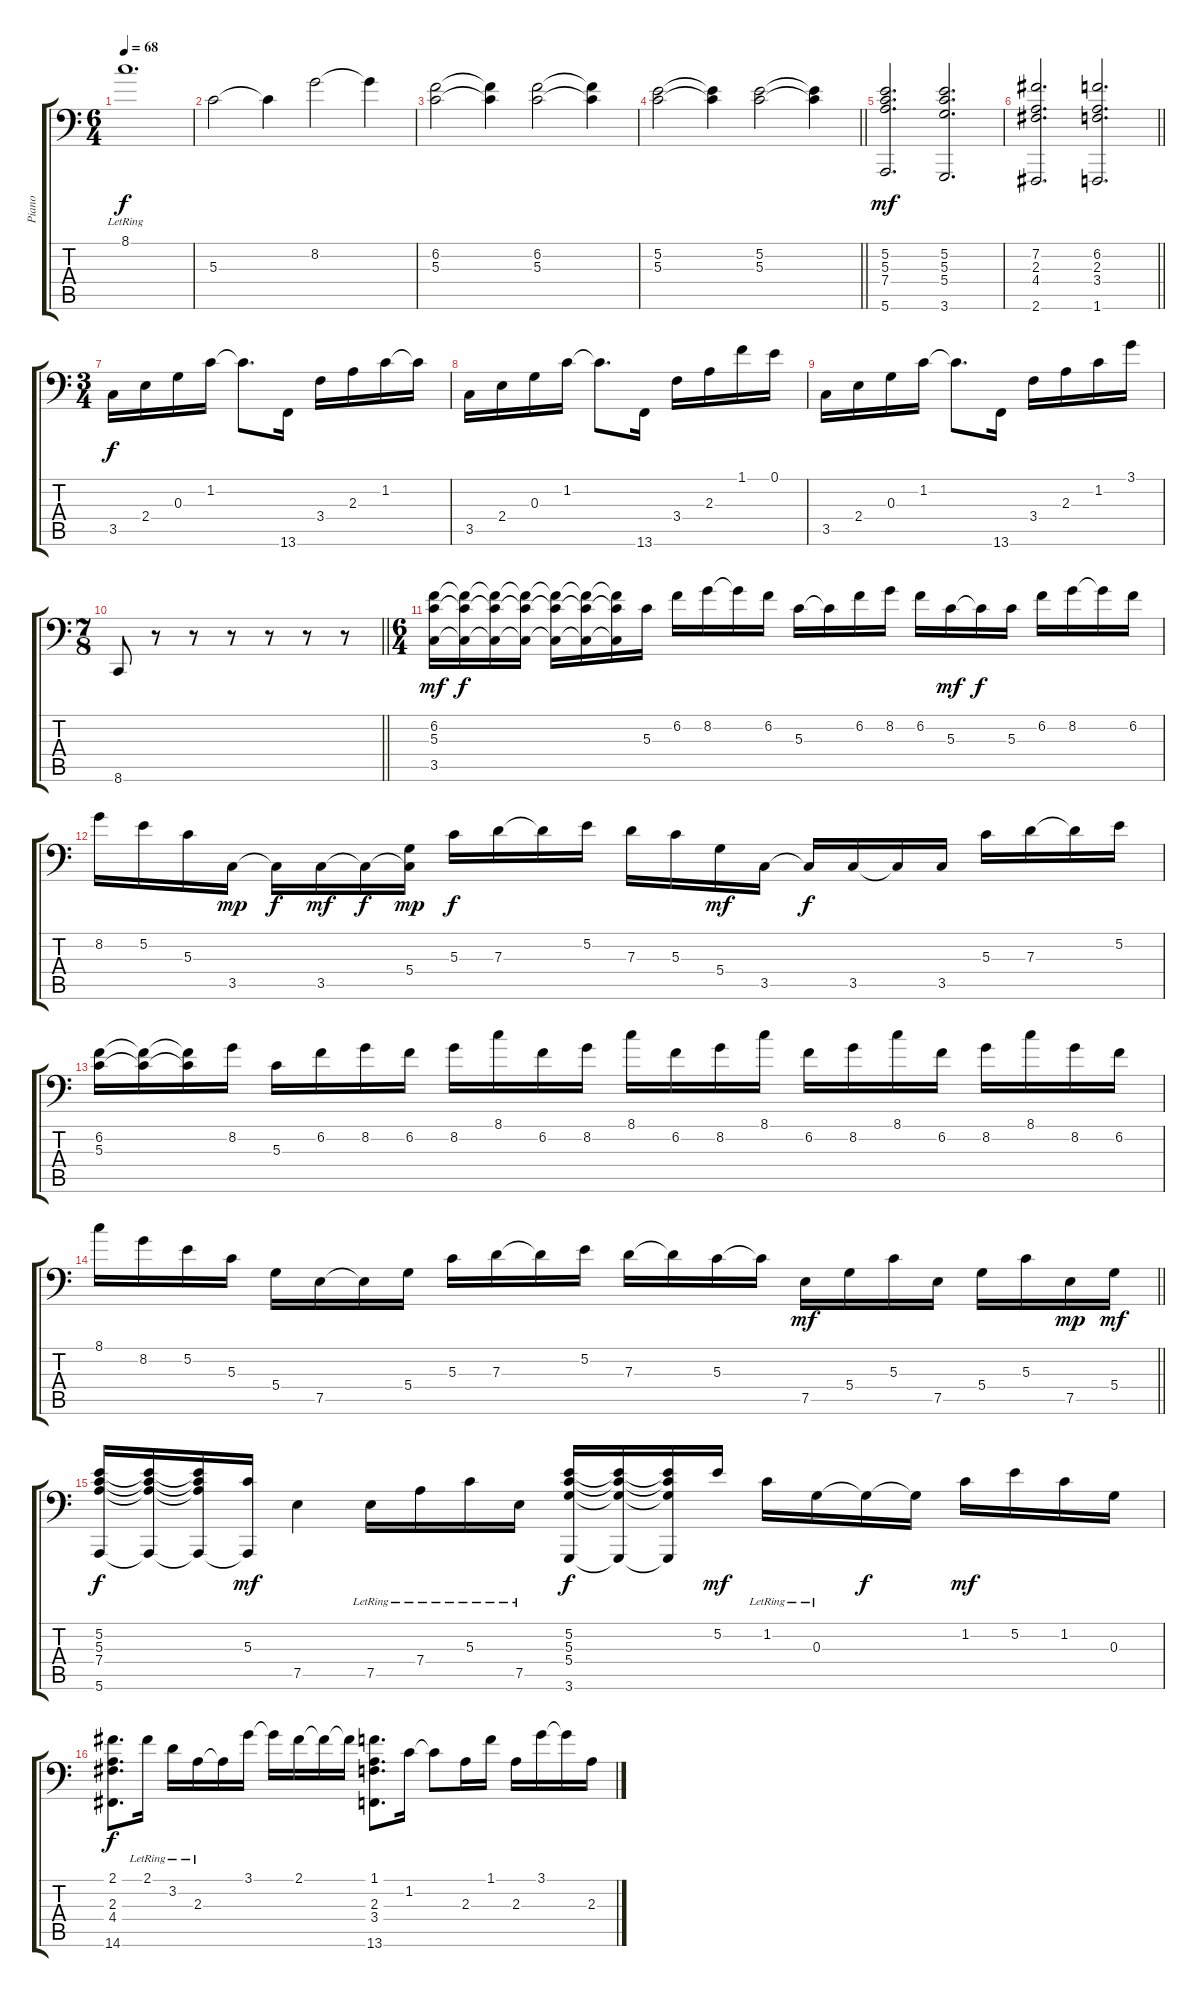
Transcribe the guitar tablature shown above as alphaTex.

\track ("Piano" "Piano") {instrument brightacousticpiano}
\staff {score tabs}
\tuning (E4 B3 G3 D3 A2 E1) {hide}
\ts (6 4)
\tempo 68
\clef f4
\ks c
8.1{lr}.1{d dy f instrument brightacousticpiano} |
5.3.2 5.3{t}.4 8.2.2 8.2{t}.4 |
(6.2 5.3).2 (6.2{t} 5.3{t}).4 (6.2 5.3).2 (6.2{t} 5.3{t}).4 |
\barLineRight lightlight
(5.2 5.3).2 (5.2{t} 5.3{t}).4 (5.2 5.3).2 (5.2{t} 5.3{t}).4 |
(5.2 5.3 7.4 5.6).2{d dy mf} (5.2 5.3 5.4 3.6).2{d} |
\barLineRight lightlight
(7.2 2.3 4.4 2.6).2{d} (6.2 2.3 3.4 1.6).2{d} |
\ts (3 4)
3.5.16{dy f volume 14} 2.4.16 0.3.16 1.2.16 1.2{t}.8{d} 13.6.16 3.4.16 2.3.16 1.2.16 1.2{t}.16 |
3.5.16 2.4.16 0.3.16 1.2.16 1.2{t}.8{d} 13.6.16 3.4.16 2.3.16 1.1.16 0.1.16 |
3.5.16 2.4.16 0.3.16 1.2.16 1.2{t}.8{d} 13.6.16 3.4.16 2.3.16 1.2.16 3.1.16 |
\ts (7 8)
\barLineRight lightlight
8.6.8 r.8 r.8 r.8 r.8 r.8 r.8 |
\ts (6 4)
(6.2 5.3 3.5).16{dy mf} (6.2{t} 5.3{t} 3.5{t}).16{dy f} (6.2{t} 5.3{t} 3.5{t}).16 (6.2{t} 5.3{t} 3.5{t}).16 (6.2{t} 5.3{t} 3.5{t}).16 (6.2{t} 5.3{t} 3.5{t}).16 (6.2{t} 5.3{t} 3.5{t}).16 5.3.16 6.2.16 8.2.16 8.2{t}.16 6.2.16 5.3.16 5.3{t}.16 6.2.16 8.2.16 6.2.16 5.3.16{dy mf} 5.3{t}.16{dy f} 5.3.16 6.2.16 8.2.16 8.2{t}.16 6.2.16 |
8.2.16 5.2.16 5.3.16 3.5.16{dy mp} 3.5{t}.16{dy f} 3.5.16{dy mf} 3.5{t}.16{dy f} (5.4 3.5{t}).16{dy mp} 5.3.16{dy f} 7.3.16 7.3{t}.16 5.2.16 7.3.16 5.3.16 5.4.16{dy mf} 3.5.16 3.5{t}.16{dy f} 3.5.16 3.5{t}.16 3.5.16 5.3.16 7.3.16 7.3{t}.16 5.2.16 |
(6.2 5.3).16 (6.2{t} 5.3{t}).16 (6.2{t} 5.3{t}).16 8.2.16 5.3.16 6.2.16 8.2.16 6.2.16 8.2.16 8.1.16 6.2.16 8.2.16 8.1.16 6.2.16 8.2.16 8.1.16 6.2.16 8.2.16 8.1.16 6.2.16 8.2.16 8.1.16 8.2.16 6.2.16 |
\barLineRight lightlight
8.1.16 8.2.16 5.2.16 5.3.16 5.4.16 7.5.16 7.5{t}.16 5.4.16 5.3.16 7.3.16 7.3{t}.16 5.2.16 7.3.16 7.3{t}.16 5.3.16 5.3{t}.16 7.5.16{dy mf} 5.4.16 5.3.16 7.5.16 5.4.16 5.3.16 7.5.16{dy mp} 5.4.16{dy mf} |
(5.2 5.3 7.4 5.6).16{dy f} (5.2{t} 5.3{t} 7.4{t} 5.6{t}).16 (5.2{t} 5.3{t} 7.4{t} 5.6{t}).16 (5.3 5.6{t}).16{dy mf} 7.5.4 7.5{lr}.16 7.4{lr}.16 5.3{lr}.16 7.5{lr}.16 (5.2 5.3 5.4 3.6).16{dy f} (5.2{t} 5.3{t} 5.4{t} 3.6{t}).16 (5.2{t} 5.3{t} 5.4{t} 3.6{t}).16 5.2.16{dy mf} 1.2{lr}.16 0.3{lr}.16 0.3{t}.16{dy f} 0.3{t}.16 1.2.16{dy mf} 5.2.16 1.2.16 0.3.16 |
(2.1 2.3 4.4 14.6).8{d dy f} 2.1{lr}.16 3.2{lr}.16 2.3{lr}.16 2.3{t}.16 3.1.16 3.1{t}.16 2.1.16 2.1{t}.16 2.1{t}.16 (1.1 2.3 3.4 13.6).8{d} 1.2.16 1.2{t}.8 2.3.16 1.1.16 2.3.16 3.1.16 3.1{t}.16 2.3.16
